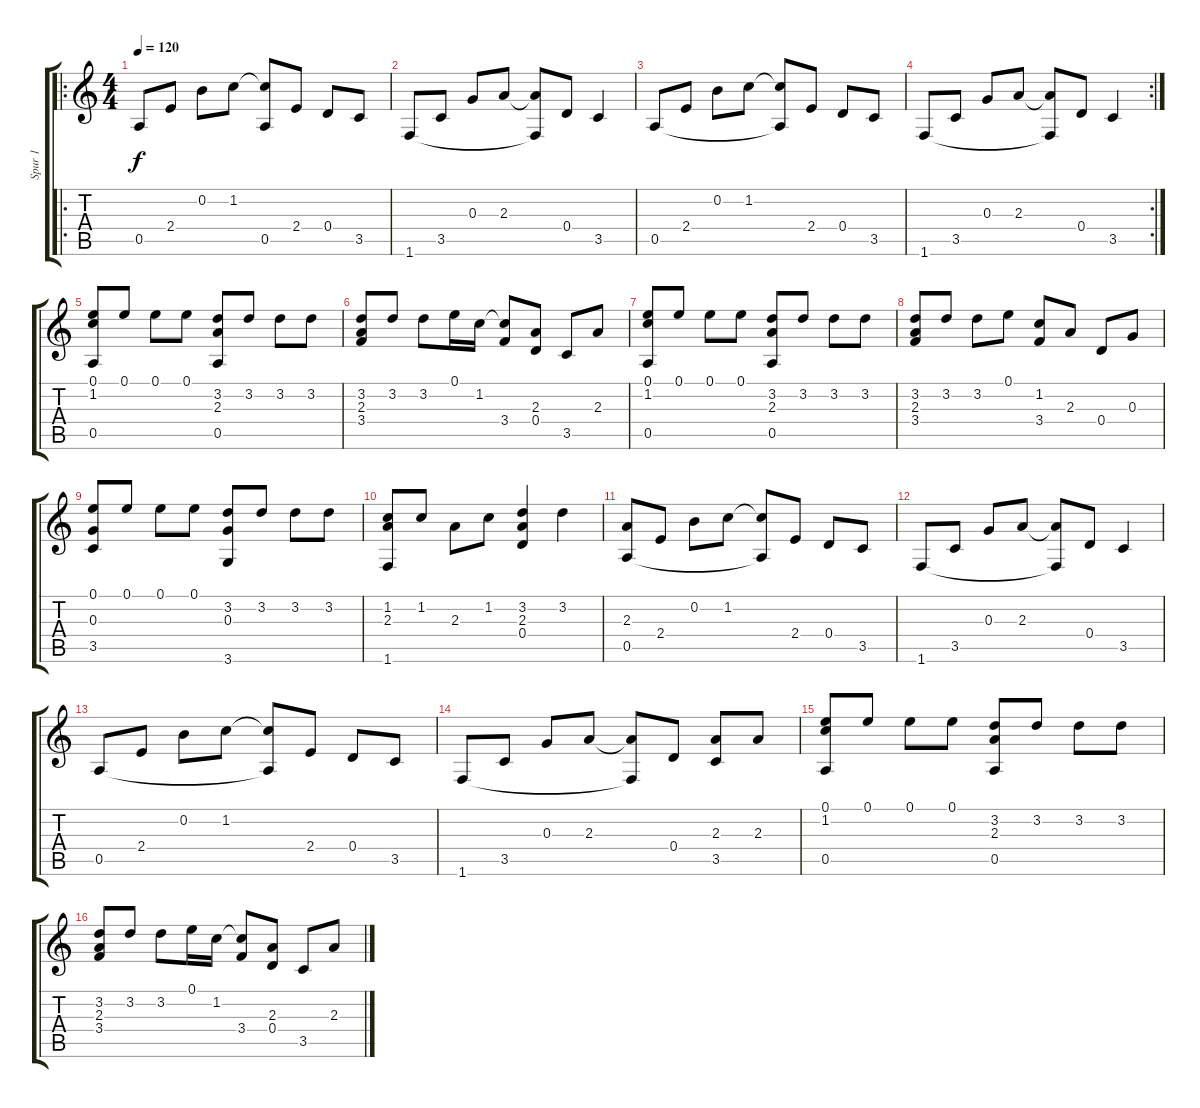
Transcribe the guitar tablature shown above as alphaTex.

\track ("Spur 1" "Spur 1") {instrument acousticguitarnylon}
\staff {score tabs}
\tuning (E4 B3 G3 D3 A2 E2) {hide}
\ro
\ts (4 4)
\tempo 120
\tempo 96
\tempo 120
\clef g2
\ks c
0.5.8{dy f instrument acousticguitarnylon} 2.4.8 0.2.8 1.2.8 (1.2{t} 0.5).8 2.4.8 0.4.8 3.5.8 |
1.6.8 3.5.8 0.3.8 2.3.8 (2.3{t} 1.6{t}).8 0.4.8 3.5.4 |
0.5.8 2.4.8 0.2.8 1.2.8 (1.2{t} 0.5{t}).8 2.4.8 0.4.8 3.5.8 |
\rc 2
1.6.8 3.5.8 0.3.8 2.3.8 (2.3{t} 1.6{t}).8 0.4.8 3.5.4 |
(0.1 1.2 0.5).8 0.1.8 0.1.8 0.1.8 (3.2 2.3 0.5).8 3.2.8 3.2.8 3.2.8 |
(3.2 2.3 3.4).8 3.2.8 3.2.8 0.1.16 1.2.16 (1.2{t} 3.4).8 (2.3 0.4).8 3.5.8 2.3.8 |
(0.1 1.2 0.5).8 0.1.8 0.1.8 0.1.8 (3.2 2.3 0.5).8 3.2.8 3.2.8 3.2.8 |
(3.2 2.3 3.4).8 3.2.8 3.2.8 0.1.8 (1.2 3.4).8 2.3.8 0.4.8 0.3.8 |
(0.1 0.3 3.5).8 0.1.8 0.1.8 0.1.8 (3.2 0.3 3.6).8 3.2.8 3.2.8 3.2.8 |
(1.2 2.3 1.6).8 1.2.8 2.3.8 1.2.8 (3.2 2.3 0.4).4 3.2.4 |
(2.3 0.5).8 2.4.8 0.2.8 1.2.8 (1.2{t} 0.5{t}).8 2.4.8 0.4.8 3.5.8 |
1.6.8 3.5.8 0.3.8 2.3.8 (2.3{t} 1.6{t}).8 0.4.8 3.5.4 |
0.5.8 2.4.8 0.2.8 1.2.8 (1.2{t} 0.5{t}).8 2.4.8 0.4.8 3.5.8 |
1.6.8 3.5.8 0.3.8 2.3.8 (2.3{t} 1.6{t}).8 0.4.8 (2.3 3.5).8 2.3.8 |
(0.1 1.2 0.5).8 0.1.8 0.1.8 0.1.8 (3.2 2.3 0.5).8 3.2.8 3.2.8 3.2.8 |
(3.2 2.3 3.4).8 3.2.8 3.2.8 0.1.16 1.2.16 (1.2{t} 3.4).8 (2.3 0.4).8 3.5.8 2.3.8
